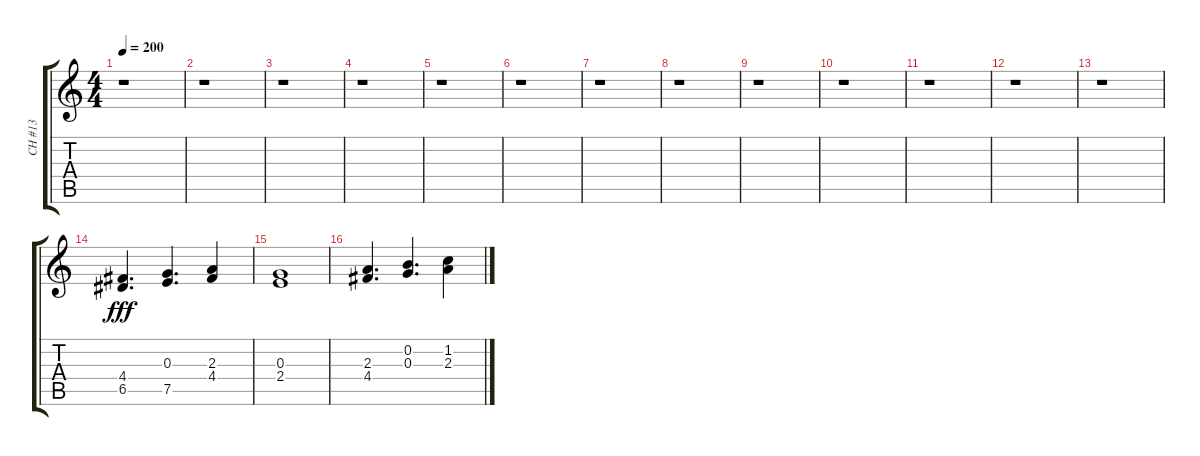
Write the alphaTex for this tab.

\track ("CH #13" "CH #13") {instrument distortionguitar}
\staff {score tabs}
\tuning (E4 B3 G3 D3 A2 E2) {hide}
\ts (4 4)
\tempo 200
\clef g2
\ks c
r.1{dy fff} |
r.1 |
r.1 |
r.1 |
r.1 |
r.1 |
r.1 |
r.1 |
r.1 |
r.1 |
r.1 |
r.1 |
r.1 |
(4.4 6.5).4{d} (0.3 7.5).4{d} (2.3 4.4).4 |
(0.3 2.4).1 |
(2.3 4.4).4{d} (0.2 0.3).4{d} (1.2 2.3).4
